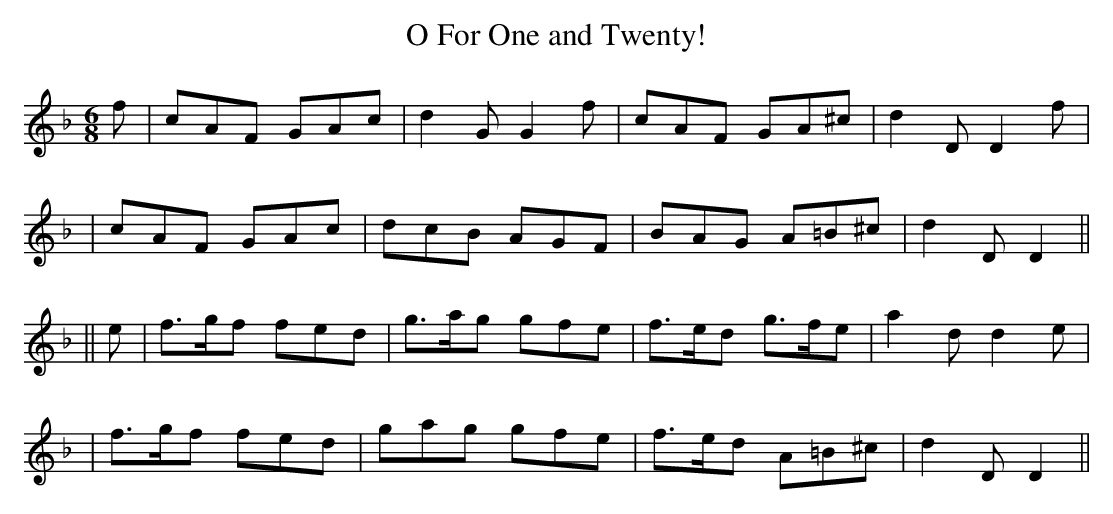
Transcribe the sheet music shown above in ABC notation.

X:1
T:O For One and Twenty!
M:6/8
L:1/8
K:Dm
f \
| cAF GAc | d2G G2f | cAF GA^c | d2D D2f |
| cAF GAc | dcB AGF | BAG A=B^c | d2D D2 ||
|| e \
| f>gf fed | g>ag gfe | f>ed g>fe | a2d d2e |
| f>gf fed | gag gfe | f>ed A=B^c | d2D D2 ||
